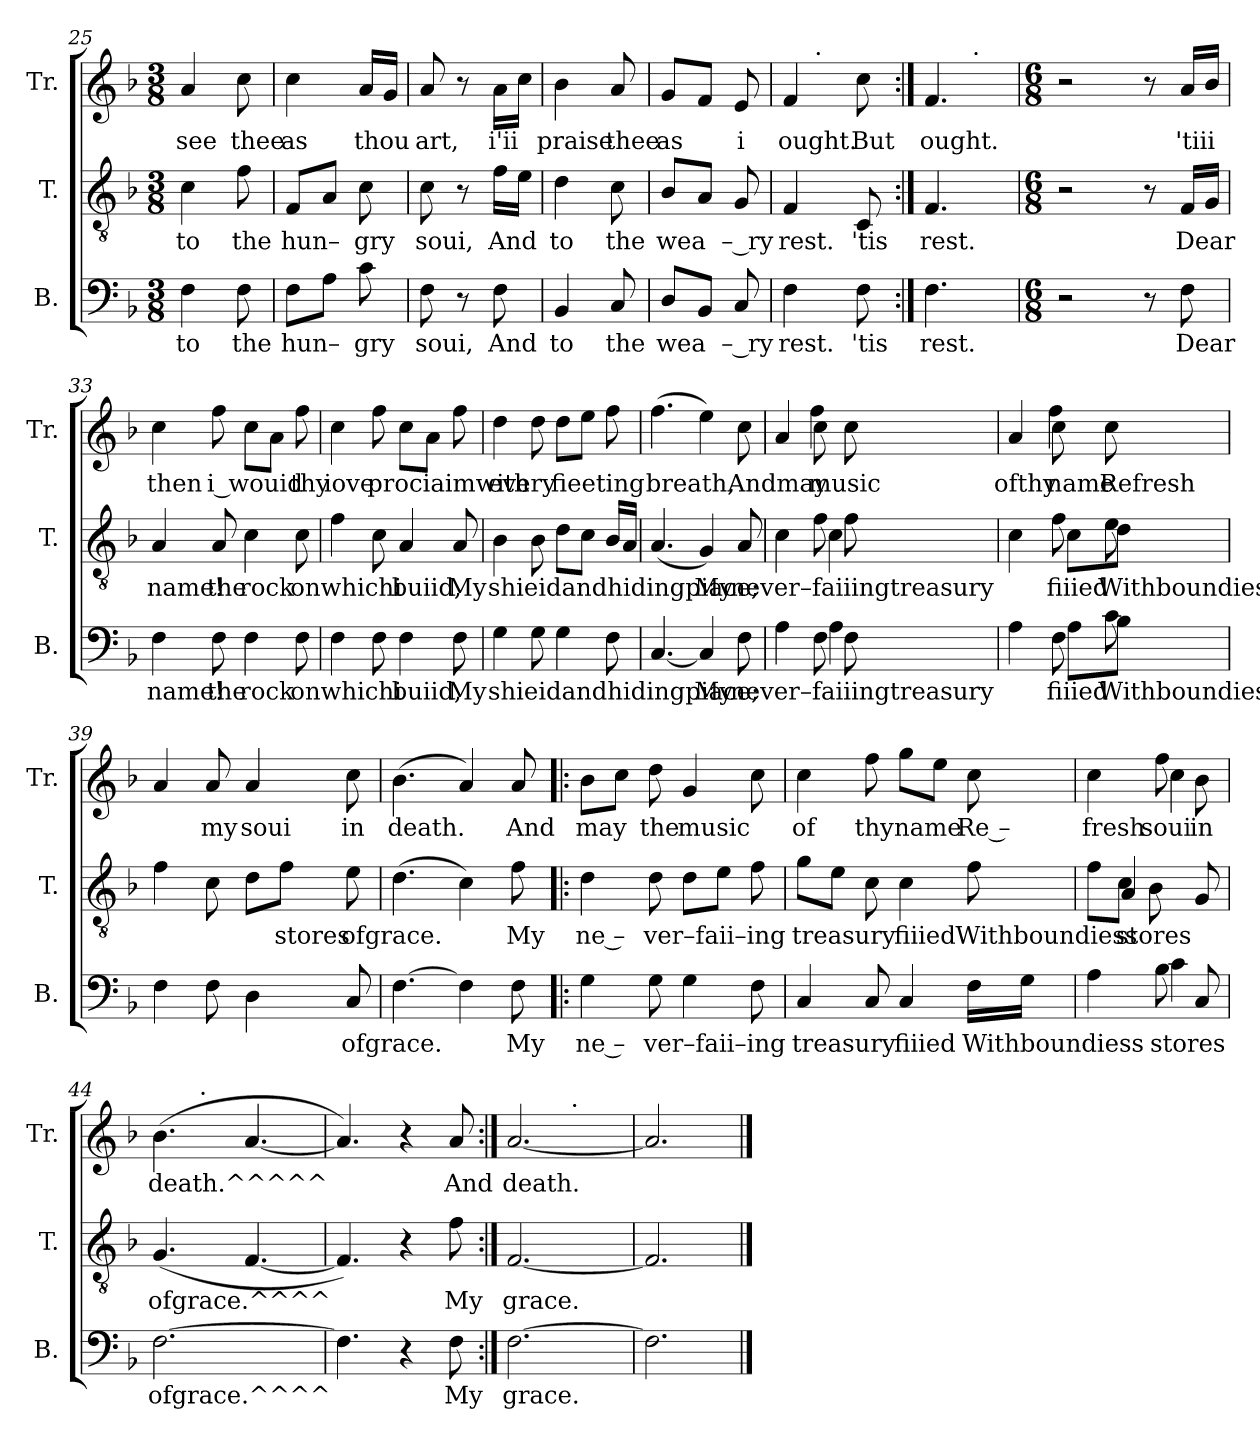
**kern	**text	**kern	**text	**kern	**text
*part3	*part3	*part2	*part2	*part1	*part1
*staff3	*staff3	*staff2	*staff2	*staff1	*staff1
*I"B.	*	*I"T.	*	*I"Tr.	*
*I'B.	*	*I'T.	*	*I'Tr.	*
*clefF4	*	*clefGv2	*	*clefG2	*
*k[b-]	*	*k[b-]	*	*k[b-]	*
*F:	*	*F:	*	*F:	*
*M3/8	*	*M3/8	*	*M3/8	*
=25	=25	=25	=25	=25	=25
!LO:N:head=solid	!LO:LY:a	!	!LO:LY:b	!LO:N:head=solid	!LO:LY:b
4F\	to	4c\	to	4a/	see
!LO:N:head=solid	!LO:LY:a	!LO:N:head=solid	!LO:LY:b	!	!LO:LY:b
8F\	the	8f\	the	8cc\	thee
=26	=26	=26	=26	=26	=26
!LO:N:head=solid	!LO:LY:a	!LO:N:head=solid	!LO:LY:b	!	!LO:LY:b
8F\L	hun–	8F/L	hun–	4cc\	as
!LO:N:head=solid	!	!LO:N:head=solid	!	!	!
8A\J	.	8A/J	.	.	.
!	!LO:LY:a	!	!LO:LY:b	!LO:N:head=solid	!LO:LY:b
8c\	gry	8c\	gry	16a/LL	thou
.	.	.	.	16g/JJ	.
=27	=27	=27	=27	=27	=27
!LO:N:head=solid	!LO:LY:a	!	!LO:LY:b	!LO:N:head=solid	!LO:LY:b
8F\	soui,	8c\	soui,	8a/	art,
8rC	.	8rA	.	8ra	.
!LO:N:head=solid	!LO:LY:a	!LO:N:head=solid	!LO:LY:b	!LO:N:head=solid	!LO:LY:b
8F\	And	16f\LL	And	16a\LL	i'ii
!	!	!LO:N:head=solid	!	!	!
.	.	16e\JJ	.	16cc\JJ	.
=28	=28	=28	=28	=28	=28
!LO:N:head=solid	!LO:LY:a:rj	!LO:N:head=solid	!LO:LY:b:rj	!LO:N:head=solid	!LO:LY:b
4BB-/	to	4d\	to	4b-\	praise
!	!LO:LY:a	!	!LO:LY:b	!LO:N:head=solid	!LO:LY:b
8C/	the	8c\	the	8a/	thee
=29	=29	=29	=29	=29	=29
!LO:N:head=solid	!LO:LY:a	!LO:N:head=solid	!LO:LY:b	!	!LO:LY:b
8D/L	wea	8B-/L	wea	8g/L	as
!LO:N:head=solid	!	!LO:N:head=solid	!	!LO:N:head=solid	!
8BB-/J	.	8A/J	.	8f/J	.
!	!LO:LY:a:rj	!	!LO:LY:b:rj	!LO:N:head=solid	!LO:LY:b:rj
8C/	– ry	8G/	– ry	8e/	i
=30	=30	=30	=30	=30	=30
!LO:N:head=solid	!LO:LY:a	!LO:N:head=solid	!LO:LY:b	!LO:N:head=solid	!LO:LY:b
*	*	*	*	*^	*
4F\	rest.	4F/	rest.	4f</	16.ryy	ought.
!	!	!	!	!	!LO:TX:a:t=.	!
.	.	.	.	.	4ryy	.
!LO:N:head=solid	!LO:LY:a	!	!LO:LY:b	!	!	!LO:LY:b
8F\	'tis	8C/	'tis	8cc\	.	But
.	.	.	.	.	32ryy	.
=31:|!	=31:|!	=31:|!	=31:|!	=31:|!	=31:|!	=31:|!
!LO:N:head=solid	!LO:LY:a	!LO:N:head=solid	!LO:LY:b	!LO:N:head=solid	!	!LO:LY:b
4.F\	rest.	4.F/	rest.	4.f</	8.ryy	ought.
!	!	!	!	!	!LO:TX:a:t=.	!
.	.	.	.	.	8.ryy	.
*	*	*	*	*v	*v	*
=32	=32	=32	=32	=32	=32
*M6/8	*	*M6/8	*	*M6/8	*
2r	.	2r	.	2r	.
8rC	.	8rA	.	8ra	.
!LO:N:head=solid	!LO:LY:a	!LO:N:head=solid	!LO:LY:b	!LO:N:head=solid	!LO:LY:b
8F\	Dear	16F/LL	Dear	16a/LL	'tiii
!	!	!	!	!LO:N:head=solid	!
.	.	16G/JJ	.	16b-/JJ	.
=33	=33	=33	=33	=33	=33
!LO:N:head=solid	!LO:LY:a	!LO:N:head=solid	!LO:LY:b	!	!LO:LY:b
4F\	name!	4A/	name!	4cc\	then
!LO:N:head=solid	!LO:LY:a	!LO:N:head=solid	!LO:LY:b	!LO:N:head=solid	!LO:LY:b:rj
8F\	the	8A/	the	8ff\	i wouid
!LO:N:head=solid	!LO:LY:a	!	!LO:LY:b	!	!
4F\	rock	4c\	rock	8cc\L	.
!	!	!	!	!LO:N:head=solid	!
.	.	.	.	8a\J	.
!LO:N:head=solid	!LO:LY:a	!	!LO:LY:b	!LO:N:head=solid	!LO:LY:b
8F\	onwhichi	8c\	onwhichi	8ff\	thy
=34	=34	=34	=34	=34	=34
!LO:N:head=solid	!	!LO:N:head=solid	!	!	!LO:LY:b
4F\	.	4f\	.	4cc\	iove
!LO:N:head=solid	!	!	!	!LO:N:head=solid	!LO:LY:b
8F\	.	8c\	.	8ff\	prociaimwith
!LO:N:head=solid	!LO:LY:a	!LO:N:head=solid	!LO:LY:b	!	!
4F\	buiid,	4A/	buiid,	8cc\L	.
!	!	!	!	!LO:N:head=solid	!
.	.	.	.	8a\J	.
!LO:N:head=solid	!LO:LY:a	!LO:N:head=solid	!LO:LY:b	!LO:N:head=solid	!
8F\	My	8A/	My	8ff\	.
!!LO:LB:g=z
=35	=35	=35	=35	=35	=35
!	!LO:LY:a	!LO:N:head=solid	!LO:LY:b	!LO:N:head=solid	!LO:LY:b
4G\	shieidandhidingpiace;	4B-\	shieidandhidingpiace;	4dd\	every
!	!	!LO:N:head=solid	!	!LO:N:head=solid	!
8G\	.	8B-\	.	8dd\	.
!	!	!LO:N:head=solid	!	!LO:N:head=solid	!LO:LY:b
4G\	.	8d\L	.	8dd\L	fieeting
!	!	!	!	!LO:N:head=solid	!
.	.	8c\J	.	8ee\J	.
!LO:N:head=solid	!	!LO:N:head=solid	!	!LO:N:head=solid	!
8F\	.	16B-/LL	.	8ff\	.
!	!	!LO:N:head=solid	!	!	!
.	.	16A/JJ	.	.	.
=36	=36	=36	=36	=36	=36
!	!	!LO:N:head=solid	!	!LO:N:head=solid	!LO:LY:b
[<4.C/	.	(<4.A/	.	(>4.ff\	breath,
!	!LO:LY:a	!	!LO:LY:b	!LO:N:head=solid	!
4C/]	My	4G/)	My	4ee\)	.
!LO:N:head=solid	!LO:LY:a	!LO:N:head=solid	!LO:LY:b	!	!LO:LY:b
8F\	never–faiiingtreasury	8A/	never–faiiingtreasury	8cc\	Andmay
=37	=37	=37	=37	=37	=37
!LO:N:head=solid	!	!	!	!LO:N:head=solid	!
*^	*	*^	*	*^	*
4A\	4ryy	.	4c\	4ryy	.	4a/	4ryy	.
!LO:N:head=solid	!LO:N:head=solid	!	!LO:N:head=solid	!	!	!	!LO:N:head=solid	!LO:LY:b
!	!	!	!	!	!	!	!	!LO:LY:b
8F\	4A\	.	8f\	4c\	.	8cc\	4ff\	music
!LO:N:head=solid	!	!	!LO:N:head=solid	!	!	!	!	!
8F\	.	.	8f\	.	.	8cc\	.	.
=38	=38	=38	=38	=38	=38	=38	=38	=38
!LO:N:head=solid	!	!	!	!	!	!LO:N:head=solid	!	!LO:LY:b
4A\	4ryy	.	4c\	4ryy	.	4a/	4ryy	ofthy
!LO:N:head=solid	!LO:N:head=solid	!LO:LY:a	!LO:N:head=solid	!	!LO:LY:b	!	!LO:N:head=solid	!LO:LY:b
8F\	8A\L	fiiied	8f\	8c\L	fiiied	8cc\	4ff\	name
!	!LO:N:head=solid	!LO:LY:a	!LO:N:head=solid	!LO:N:head=solid	!LO:LY:b	!	!	!LO:LY:b
8c\	8B-\J	Withboundiess	8e\	8d\J	Withboundiess	8cc\	.	Refresh
*	*	*	*	*	*	*v	*v	*
=39	=39	=39	=39	=39	=39	=39	=39
!LO:N:head=solid	!	!	!LO:N:head=solid	!	!	!LO:N:head=solid	!
*v	*v	*	*	*	*	*	*
*	*	*v	*v	*	*	*
4F\	.	4f\	.	4a/	.
!LO:N:head=solid	!	!	!	!LO:N:head=solid	!LO:LY:b
8F\	.	8c\	.	8a/	my
!LO:N:head=solid	!	!LO:N:head=solid	!	!LO:N:head=solid	!LO:LY:b
4D\	.	8d\L	.	4a/	soui
!	!	!LO:N:head=solid	!LO:LY:b	!	!
.	.	8f\J	stores	.	.
!	!LO:LY:a	!LO:N:head=solid	!LO:LY:b	!	!LO:LY:b
8C/	ofgrace.	8e\	ofgrace.	8cc\	in
=40	=40	=40	=40	=40	=40
!LO:N:head=solid	!	!LO:N:head=solid	!	!LO:N:head=solid	!LO:LY:b
[>4.F\	.	(>4.d\	.	(>4.b-\	death.
!LO:N:head=solid	!	!	!	!LO:N:head=solid	!
4F\]	.	4c\)	.	4a/)	.
!LO:N:head=solid	!LO:LY:a	!LO:N:head=solid	!LO:LY:b	!LO:N:head=solid	!LO:LY:b
8F\	My	8f\	My	8a/	And
=41!|:	=41!|:	=41!|:	=41!|:	=41!|:	=41!|:
!	!LO:LY:a:rj	!LO:N:head=solid	!LO:LY:b:rj	!LO:N:head=solid	!LO:LY:b
4G\	ne –	4d\	ne –	8b-\L	may
.	.	.	.	8cc\J	.
!	!LO:LY:a	!LO:N:head=solid	!LO:LY:b	!LO:N:head=solid	!LO:LY:b
8G\	ver–faii–ing	8d\	ver–faii–ing	8dd\	the
!	!	!LO:N:head=solid	!	!	!LO:LY:b
4G\	.	8d\L	.	4g/	music
!	!	!LO:N:head=solid	!	!	!
.	.	8e\J	.	.	.
!LO:N:head=solid	!	!LO:N:head=solid	!	!	!
8F\	.	8f\	.	8cc\	.
=42	=42	=42	=42	=42	=42
!	!LO:LY:a	!	!LO:LY:b	!	!LO:LY:b
4C/	treasury	8g\L	treasury	4cc\	of
!	!	!LO:N:head=solid	!	!	!
.	.	8e\J	.	.	.
!	!	!	!	!LO:N:head=solid	!LO:LY:b
8C/	.	8c\	.	8ff\	thy
!	!LO:LY:a	!	!LO:LY:b	!	!LO:LY:b
4C/	fiiied	4c\	fiiied	8gg\L	name
!	!	!	!	!LO:N:head=solid	!
.	.	.	.	8ee\J	.
!LO:N:head=solid	!LO:LY:a	!LO:N:head=solid	!LO:LY:b	!	!LO:LY:b
16F\LL	Withboundiess	8f\	Withboundiess	8cc\	Re –
16G\JJ	.	.	.	.	.
=43	=43	=43	=43	=43	=43
*	*	*^	*	*	*
!LO:N:head=solid	!	!	!LO:N:head=solid	!	!	!LO:LY:b
*^	*	*	*^	*	*^	*
4A\	4ryy	.	8ryy	8f\L	8ryy	.	4cc\	4ryy	fresh
!	!	!	!LO:N:head=solid	!	!LO:N:head=solid	!LO:LY:b	!	!	!
.	.	.	4A/	8c\J	8B-\	stores	.	.	.
!LO:N:head=solid	!	!LO:LY:a	!	!	!	!	!LO:N:head=solid	!	!LO:LY:b:rj
!	!	!	!	!	!	!	!	!	!LO:LY:b
8B-\	4c\	stores	.	4ryy	4ryy	.	8ff\	4cc\	soui
!	!	!	!	!	!	!	!LO:N:head=solid	!	!LO:LY:b
8C/	.	.	8G/	.	.	.	8b-\	.	in
*v	*v	*	*	*	*	*	*	*	*
*	*	*v	*v	*v	*	*	*	*
=44	=44	=44	=44	=44	=44	=44
!	!LO:LY:a	!	!LO:LY:b	!LO:N:head=solid	!	!LO:LY:b
[>2.F\	ofgrace.^^^^	(<4.G/	ofgrace.^^^^	(<4.b->\	8ryy	death.^^^^^
.	.	.	.	.	32ryy	.
!	!	!	!	!	!LO:TX:a:t=.	!
.	.	.	.	.	2ryy	.
!	!	!LO:N:head=solid	!	!LO:N:head=solid	!	!
.	.	[<4.F/	.	[<4.a/	.	.
.	.	.	.	.	16.ryy	.
=45	=45	=45	=45	=45	=45	=45
!LO:N:head=solid	!	!LO:N:head=solid	!	!LO:N:head=solid	!	!
*	*	*	*	*v	*v	*
4.F\]	.	4.F/])	.	4.a/])	.
4r	.	4r	.	4r	.
!LO:N:head=solid	!LO:LY:a	!LO:N:head=solid	!LO:LY:b	!LO:N:head=solid	!LO:LY:b
8F\	My	8f\	My	8a/	And
=46:|!	=46:|!	=46:|!	=46:|!	=46:|!	=46:|!
!	!LO:LY:a	!	!LO:LY:b	!LO:N:head=open	!LO:LY:b
*	*	*	*	*^	*
[>2.F\	grace.	[<2.F/	grace.	[<2.a</	4.ryy	death.
!	!	!	!	!	!LO:TX:a:t=.	!
.	.	.	.	.	4.ryy	.
=47	=47	=47	=47	=47	=47	=47
!	!	!	!	!LO:N:head=open	!	!
*	*	*	*	*v	*v	*
2.F\]	.	2.F/]	.	2.a/]	.
==	==	==	==	==	==
*-	*-	*-	*-	*-	*-
